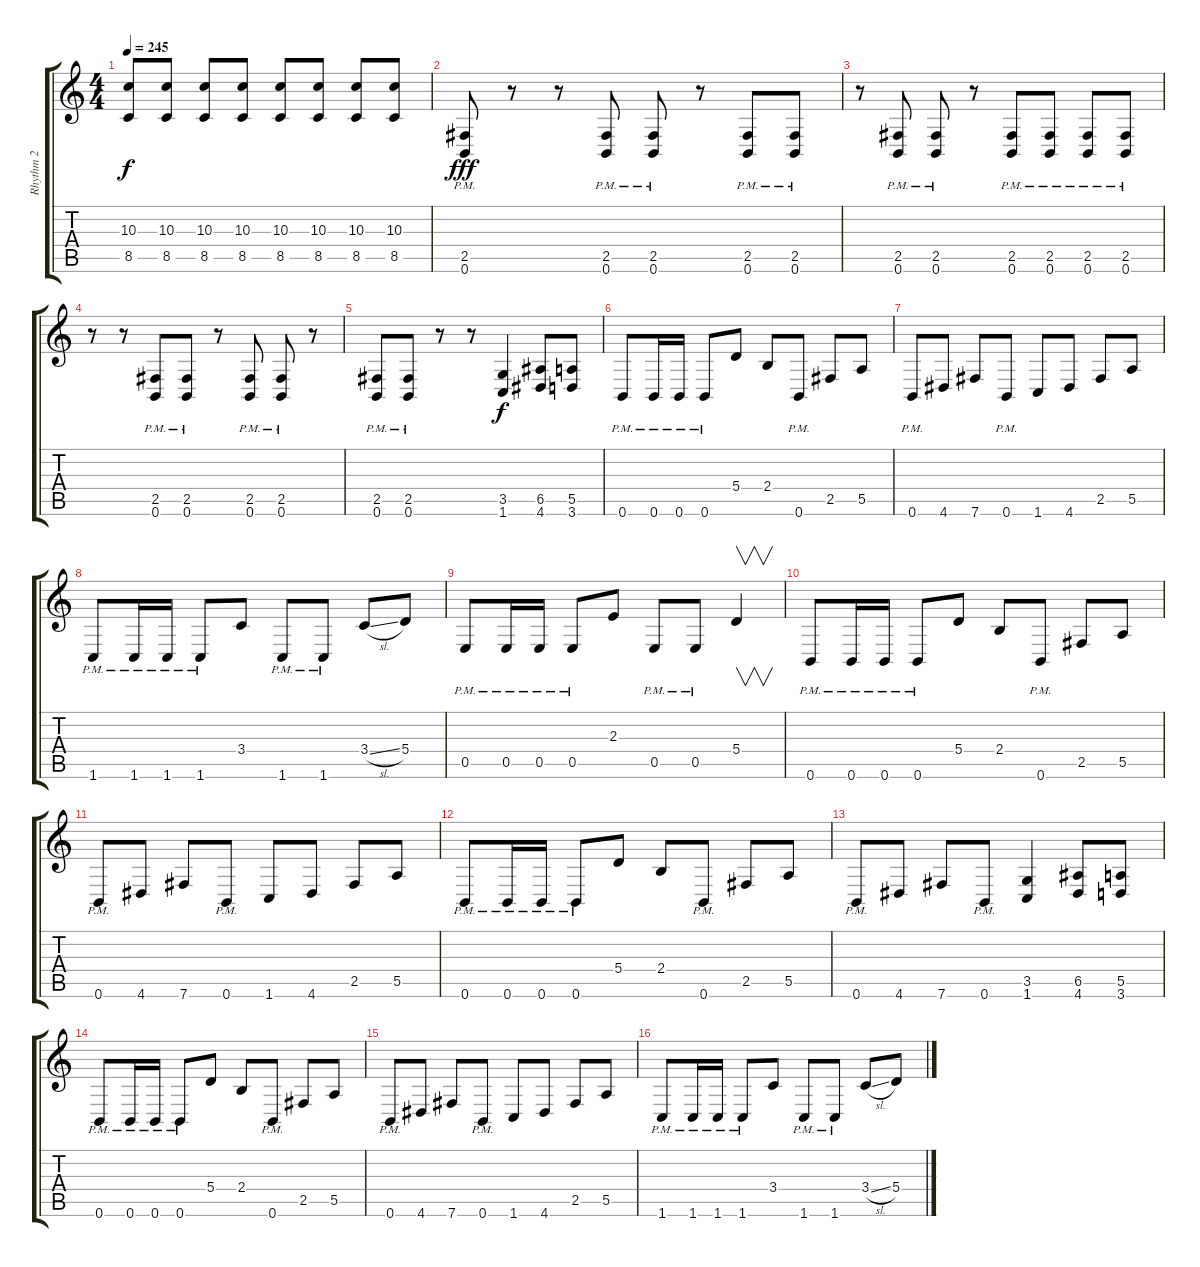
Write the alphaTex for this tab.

\track ("Rhythm 2" "Rhythm 2") {instrument distortionguitar}
\staff {score tabs}
\tuning (B3 Gb3 D3 A2 E2 B1) {hide}
\ts (4 4)
\tempo 245
\clef g2
\ks c
(10.3 8.5).8{dy f} (10.3 8.5).8 (10.3 8.5).8 (10.3 8.5).8 (10.3 8.5).8 (10.3 8.5).8 (10.3 8.5).8 (10.3 8.5).8 |
(2.5{pm} 0.6{pm}).8{dy fff} r.8 r.8 (2.5{pm} 0.6{pm}).8 (2.5{pm} 0.6{pm}).8 r.8 (2.5{pm} 0.6{pm}).8 (2.5{pm} 0.6{pm}).8 |
r.8 (2.5{pm} 0.6{pm}).8 (2.5{pm} 0.6{pm}).8 r.8 (2.5{pm} 0.6{pm}).8 (2.5{pm} 0.6{pm}).8 (2.5{pm} 0.6{pm}).8 (2.5{pm} 0.6{pm}).8 |
r.8 r.8 (2.5{pm} 0.6{pm}).8 (2.5{pm} 0.6{pm}).8 r.8 (2.5{pm} 0.6{pm}).8 (2.5{pm} 0.6{pm}).8 r.8 |
(2.5{pm} 0.6{pm}).8 (2.5{pm} 0.6{pm}).8 r.8 r.8 (3.5 1.6).4{dy f} (6.5 4.6).8 (5.5 3.6).8 |
0.6{pm}.8 0.6{pm}.16 0.6{pm}.16 0.6{pm}.8 5.4.8 2.4.8 0.6{pm}.8 2.5.8 5.5.8 |
0.6{pm}.8 4.6.8 7.6.8 0.6{pm}.8 1.6.8 4.6.8 2.5.8 5.5.8 |
1.6{pm}.8 1.6{pm}.16 1.6{pm}.16 1.6{pm}.8 3.4.8 1.6{pm}.8 1.6{pm}.8 3.4{sl}.8 5.4.8 |
0.5{pm}.8 0.5{pm}.16 0.5{pm}.16 0.5{pm}.8 2.3.8 0.5{pm}.8 0.5{pm}.8 5.4.4{v} |
0.6{pm}.8 0.6{pm}.16 0.6{pm}.16 0.6{pm}.8 5.4.8 2.4.8 0.6{pm}.8 2.5.8 5.5.8 |
0.6{pm}.8 4.6.8 7.6.8 0.6{pm}.8 1.6.8 4.6.8 2.5.8 5.5.8 |
0.6{pm}.8 0.6{pm}.16 0.6{pm}.16 0.6{pm}.8 5.4.8 2.4.8 0.6{pm}.8 2.5.8 5.5.8 |
0.6{pm}.8 4.6.8 7.6.8 0.6{pm}.8 (3.5 1.6).4 (6.5 4.6).8 (5.5 3.6).8 |
0.6{pm}.8 0.6{pm}.16 0.6{pm}.16 0.6{pm}.8 5.4.8 2.4.8 0.6{pm}.8 2.5.8 5.5.8 |
0.6{pm}.8 4.6.8 7.6.8 0.6{pm}.8 1.6.8 4.6.8 2.5.8 5.5.8 |
1.6{pm}.8 1.6{pm}.16 1.6{pm}.16 1.6{pm}.8 3.4.8 1.6{pm}.8 1.6{pm}.8 3.4{sl}.8 5.4.8
